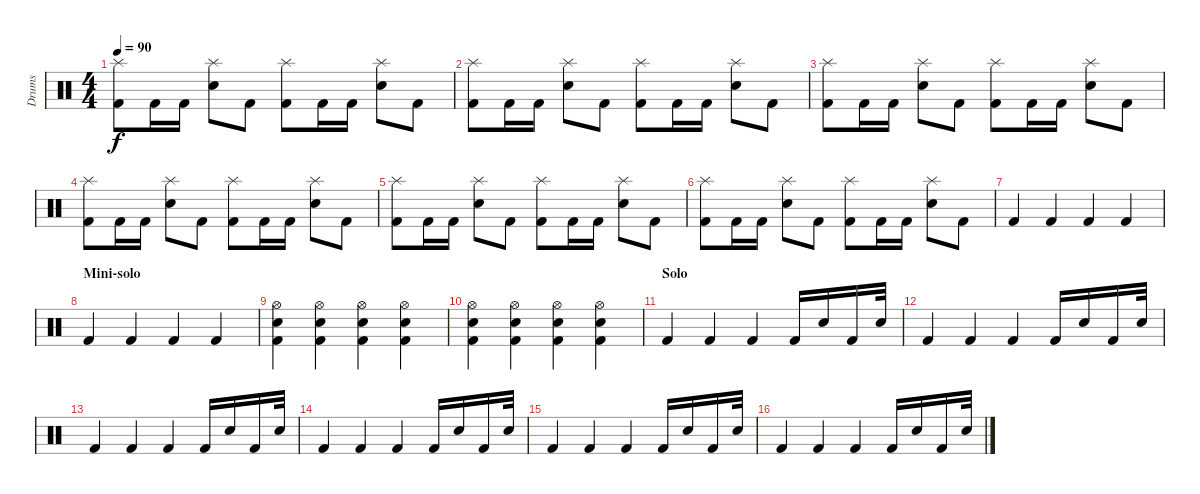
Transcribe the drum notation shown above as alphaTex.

\track ("Drums" "Drums") {instrument percussion}
\staff {score}
\articulation defaults
\ts (4 4)
\tempo 90
\clef neutral
\ks c
("Splash (hit)" "Kick (hit) 2").8{dy f} "Kick (hit) 2".16 "Kick (hit) 2".16 ("Splash (hit)" "Electric Snare (hit)").8 "Kick (hit) 2".8 ("Splash (hit)" "Kick (hit) 2").8 "Kick (hit) 2".16 "Kick (hit) 2".16 ("Splash (hit)" "Electric Snare (hit)").8 "Kick (hit) 2".8 |
("Splash (hit)" "Kick (hit) 2").8 "Kick (hit) 2".16 "Kick (hit) 2".16 ("Splash (hit)" "Electric Snare (hit)").8 "Kick (hit) 2".8 ("Splash (hit)" "Kick (hit) 2").8 "Kick (hit) 2".16 "Kick (hit) 2".16 ("Splash (hit)" "Electric Snare (hit)").8 "Kick (hit) 2".8 |
("Splash (hit)" "Kick (hit) 2").8 "Kick (hit) 2".16 "Kick (hit) 2".16 ("Splash (hit)" "Electric Snare (hit)").8 "Kick (hit) 2".8 ("Splash (hit)" "Kick (hit) 2").8 "Kick (hit) 2".16 "Kick (hit) 2".16 ("Splash (hit)" "Electric Snare (hit)").8 "Kick (hit) 2".8 |
("Splash (hit)" "Kick (hit) 2").8 "Kick (hit) 2".16 "Kick (hit) 2".16 ("Splash (hit)" "Electric Snare (hit)").8 "Kick (hit) 2".8 ("Splash (hit)" "Kick (hit) 2").8 "Kick (hit) 2".16 "Kick (hit) 2".16 ("Splash (hit)" "Electric Snare (hit)").8 "Kick (hit) 2".8 |
("Splash (hit)" "Kick (hit) 2").8 "Kick (hit) 2".16 "Kick (hit) 2".16 ("Splash (hit)" "Electric Snare (hit)").8 "Kick (hit) 2".8 ("Splash (hit)" "Kick (hit) 2").8 "Kick (hit) 2".16 "Kick (hit) 2".16 ("Splash (hit)" "Electric Snare (hit)").8 "Kick (hit) 2".8 |
("Splash (hit)" "Kick (hit) 2").8 "Kick (hit) 2".16 "Kick (hit) 2".16 ("Splash (hit)" "Electric Snare (hit)").8 "Kick (hit) 2".8 ("Splash (hit)" "Kick (hit) 2").8 "Kick (hit) 2".16 "Kick (hit) 2".16 ("Splash (hit)" "Electric Snare (hit)").8 "Kick (hit) 2".8 |
"Kick (hit) 2".4 "Kick (hit) 2".4 "Kick (hit) 2".4 "Kick (hit) 2".4 |
\section ("" "Mini-solo")
"Kick (hit) 2".4 "Kick (hit) 2".4 "Kick (hit) 2".4 "Kick (hit) 2".4 |
("Hi-Hat (open)" "Electric Snare (hit)" "Kick (hit) 2").4 ("Hi-Hat (open)" "Electric Snare (hit)" "Kick (hit) 2").4 ("Hi-Hat (open)" "Electric Snare (hit)" "Kick (hit) 2").4 ("Hi-Hat (open)" "Electric Snare (hit)" "Kick (hit) 2").4 |
("Hi-Hat (open)" "Electric Snare (hit)" "Kick (hit) 2").4 ("Hi-Hat (open)" "Electric Snare (hit)" "Kick (hit) 2").4 ("Hi-Hat (open)" "Electric Snare (hit)" "Kick (hit) 2").4 ("Hi-Hat (open)" "Electric Snare (hit)" "Kick (hit) 2").4 |
\section ("" "Solo")
"Kick (hit) 2".4 "Kick (hit) 2".4 "Kick (hit) 2".4 "Kick (hit) 2".16 "Electric Snare (hit)".16 "Kick (hit) 2".16 "Electric Snare (hit)".32 |
"Kick (hit) 2".4 "Kick (hit) 2".4 "Kick (hit) 2".4 "Kick (hit) 2".16 "Electric Snare (hit)".16 "Kick (hit) 2".16 "Electric Snare (hit)".32 |
"Kick (hit) 2".4 "Kick (hit) 2".4 "Kick (hit) 2".4 "Kick (hit) 2".16 "Electric Snare (hit)".16 "Kick (hit) 2".16 "Electric Snare (hit)".32 |
"Kick (hit) 2".4 "Kick (hit) 2".4 "Kick (hit) 2".4 "Kick (hit) 2".16 "Electric Snare (hit)".16 "Kick (hit) 2".16 "Electric Snare (hit)".32 |
"Kick (hit) 2".4 "Kick (hit) 2".4 "Kick (hit) 2".4 "Kick (hit) 2".16 "Electric Snare (hit)".16 "Kick (hit) 2".16 "Electric Snare (hit)".32 |
"Kick (hit) 2".4 "Kick (hit) 2".4 "Kick (hit) 2".4 "Kick (hit) 2".16 "Electric Snare (hit)".16 "Kick (hit) 2".16 "Electric Snare (hit)".32
